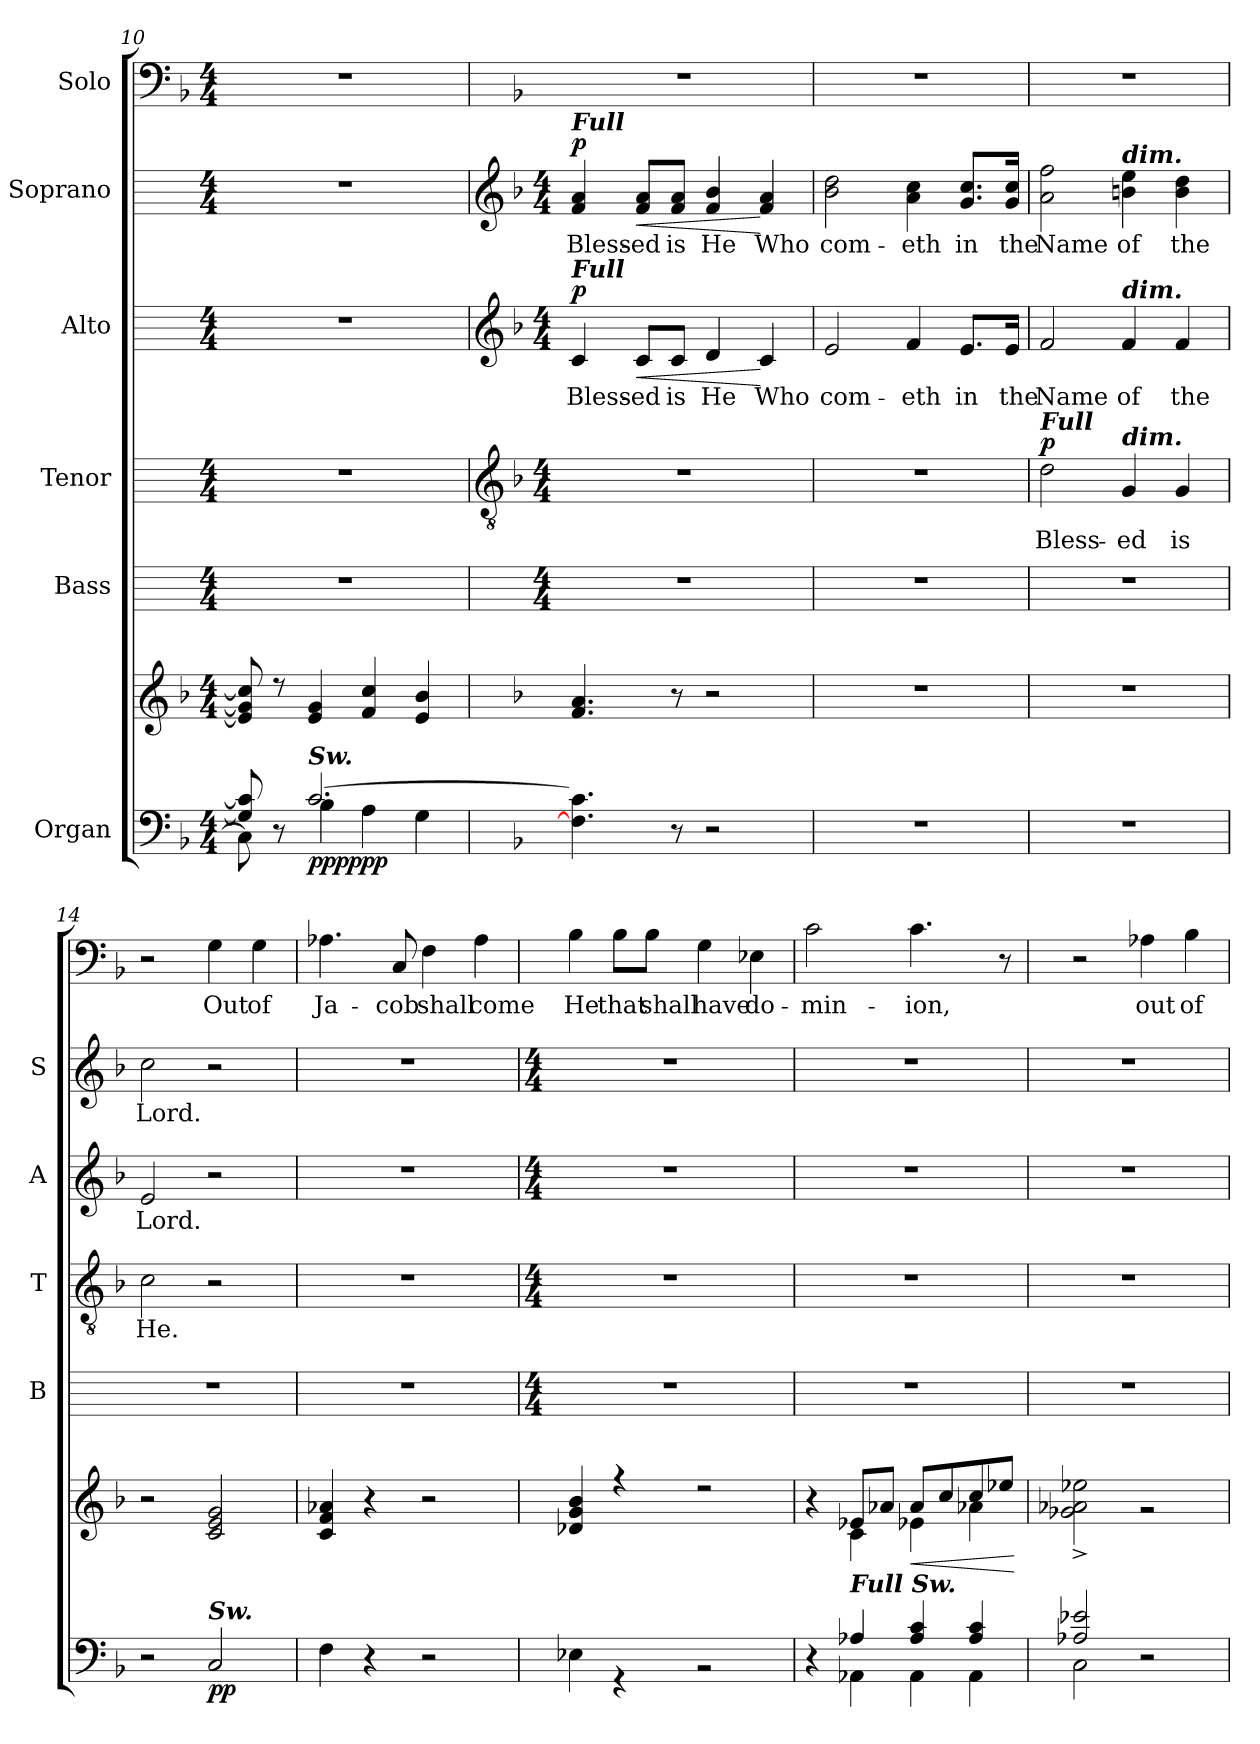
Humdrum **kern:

**kern	**kern	**dynam	**kern	**kern	**text	**dynam	**kern	**text	**dynam	**kern	**text	**dynam	**kern	**text
*part6	*part6	*part6	*part5	*part4	*part4	*part4	*part3	*part3	*part3	*part2	*part2	*part2	*part1	*part1
*staff7	*staff6	*staff6/7	*staff5	*staff4	*staff4	*staff4	*staff3	*staff3	*staff3	*staff2	*staff2	*staff2	*staff1	*staff1
*I"Organ	*	*	*I"Bass	*I"Tenor	*	*	*I"Alto	*	*	*I"Soprano	*	*	*I"Solo	*
*	*	*	*I'B	*I'T	*	*	*I'A	*	*	*I'S	*	*	*	*
*clefF4	*clefG2	*	*	*	*	*	*	*	*	*	*	*	*clefF4	*
*k[b-]	*k[b-]	*	*	*	*	*	*	*	*	*	*	*	*k[b-]	*
*F:	*F:	*	*	*	*	*	*	*	*	*	*	*	*F:	*
*M4/4	*M4/4	*	*M4/4	*M4/4	*	*	*M4/4	*	*	*M4/4	*	*	*M4/4	*
=10	=10	=10	=10	=10	=10	=10	=10	=10	=10	=10	=10	=10	=10	=10
*^	*^	*	*	*	*	*	*	*	*	*	*	*	*	*
8G/] 8c/]	8C\]	8e/] 8g/] 8cc/]	1ryy	.	1r	1r	.	.	1r	.	.	1r	.	.	1r	.
8ryy	8r	8r	.	.	.	.	.	.	.	.	.	.	.	.	.	.
!LO:TX:a:Bi:t=Sw.	!	!	!	!	!	!	!	!	!	!	!	!	!	!	!	!
!	!	!	!	!LO:DY:b=2	!	!	!	!	!	!	!	!	!	!	!	!
!	!	!	!	!LO:DY:n=1:b=2	!	!	!	!	!	!	!	!	!	!	!	!
!	!	!	!	!LO:DY:n=2:b	!	!	!	!	!	!	!	!	!	!	!	!
[2.c/	4B-\	4e/ 4g/	.	pp pp pp	.	.	.	.	.	.	.	.	.	.	.	.
.	4A\	4f/ 4cc/	.	.	.	.	.	.	.	.	.	.	.	.	.	.
.	4G\	4e/ 4b-/	.	.	.	.	.	.	.	.	.	.	.	.	.	.
*v	*v	*	*	*	*	*	*	*	*	*	*	*	*	*	*	*
*	*v	*v	*	*	*	*	*	*	*	*	*	*	*	*	*
!!LO:LB:g=z
=11	=11	=11	=11	=11	=11	=11	=11	=11	=11	=11	=11	=11	=11	=11
*	*	*	*	*clefGv2	*	*	*clefG2	*	*	*clefG2	*	*	*	*
*	*	*	*	*k[b-]	*	*	*k[b-]	*	*	*k[b-]	*	*	*	*
*	*	*	*	*F:	*	*	*F:	*	*	*F:	*	*	*	*
*	*	*	*M4/4	*M4/4	*	*	*M4/4	*	*	*M4/4	*	*	*	*
*^	*	*	*	*	*	*	*	*	*	*	*	*	*	*
!	!	!	!	!	!	!	!	!	!	!	!LO:TX:a:Bi:t=Full	!	!	!	!
!	!	!	!	!	!	!	!	!LO:TX:a:Bi:t=Full	!	!	!	!	!	!	!
!	!	!	!	!	!	!	!	!	!LO:LY:b	!LO:DY:b	!	!LO:LY:b	!LO:DY:b	!	!
*v	*v	*	*	*	*	*	*	*	*	*	*	*	*	*	*
4.F\] 4.c\]	4.f/ 4.a/	.	1r	1r	.	.	4c	Bless-	p	4f 4a	Bless-	p	1r	.
!	!	!	!	!	!	!	!	!LO:LY:b	!LO:HP:b	!	!LO:LY:b	!LO:HP:b	!	!
.	.	.	.	.	.	.	8c/L	-ed	<	8f/ 8a/L	-ed	<	.	.
!	!	!	!	!	!	!	!	!LO:LY:b	!	!	!LO:LY:b	!	!	!
8r	8r	.	.	.	.	.	8c/J	is	.	8f/ 8a/J	is	.	.	.
!	!	!	!	!	!	!	!	!LO:LY:b	!	!	!LO:LY:b	!	!	!
2r	2r	.	.	.	.	.	4d	He	.	4f 4b-	He	.	.	.
!	!	!	!	!	!	!	!	!LO:LY:b	!	!	!LO:LY:b	!	!	!
.	.	.	.	.	.	.	4c	Who	[	4f 4a	Who	[	.	.
=12	=12	=12	=12	=12	=12	=12	=12	=12	=12	=12	=12	=12	=12	=12
!	!	!	!	!	!	!	!	!LO:LY:b	!	!	!LO:LY:b	!	!	!
1r	1r	.	1r	1r	.	.	2e	com-	.	2b- 2dd	com-	.	1r	.
!	!	!	!	!	!	!	!	!LO:LY:b	!	!	!LO:LY:b	!	!	!
.	.	.	.	.	.	.	4f	-eth	.	4a 4cc	-eth	.	.	.
!	!	!	!	!	!	!	!	!LO:LY:b	!	!	!LO:LY:b	!	!	!
.	.	.	.	.	.	.	8.e/L	in	.	8.g/ 8.cc/L	in	.	.	.
!	!	!	!	!	!	!	!	!LO:LY:b	!	!	!LO:LY:b	!	!	!
.	.	.	.	.	.	.	16e/Jk	the	.	16g/ 16cc/Jk	the	.	.	.
=13	=13	=13	=13	=13	=13	=13	=13	=13	=13	=13	=13	=13	=13	=13
!	!	!	!	!LO:TX:a:Bi:t=Full	!	!	!	!	!	!	!	!	!	!
!	!	!	!	!	!LO:LY:b	!LO:DY:b	!	!LO:LY:b	!	!	!LO:LY:b	!	!	!
1r	1r	.	1r	2d	Bless-	p	2f	Name	.	2a 2ff	Name	.	1r	.
!	!	!	!	!	!	!	!	!	!	!LO:TX:a:Bi:t=dim.	!	!	!	!
!	!	!	!	!	!	!	!LO:TX:a:Bi:t=dim.	!	!	!	!	!	!	!
!	!	!	!	!LO:TX:a:Bi:t=dim.	!	!	!	!	!	!	!	!	!	!
!	!	!	!	!	!LO:LY:b	!	!	!LO:LY:b	!	!	!LO:LY:b	!	!	!
.	.	.	.	4G	-ed	.	4f	of	.	4bn 4ee	of	.	.	.
!	!	!	!	!	!LO:LY:b	!	!	!LO:LY:b	!	!	!LO:LY:b	!	!	!
.	.	.	.	4G	is	.	4f	the	.	4b 4dd	the	.	.	.
=14	=14	=14	=14	=14	=14	=14	=14	=14	=14	=14	=14	=14	=14	=14
!	!	!	!	!	!LO:LY:b	!	!	!LO:LY:b	!	!	!LO:LY:b	!	!	!
2r	2r	.	1r	2c	He.	.	2e	Lord.	.	2cc	Lord.	.	2r	.
!LO:TX:a:Bi:t=Sw.	!	!	!	!	!	!	!	!	!	!	!	!	!	!
!	!	!LO:DY:b=2	!	!	!	!	!	!	!	!	!	!	!	!LO:LY:b
!	!	!LO:DY:n=1:b	!	!	!	!	!	!	!	!	!	!	!	!
2C/	2c 2e 2g	p p	.	2r	.	.	2r	.	.	2r	.	.	4G	Out
!	!	!	!	!	!	!	!	!	!	!	!	!	!	!LO:LY:b
.	.	.	.	.	.	.	.	.	.	.	.	.	4G	of
=15	=15	=15	=15	=15	=15	=15	=15	=15	=15	=15	=15	=15	=15	=15
!	!	!	!	!	!	!	!	!	!	!	!	!	!	!LO:LY:b
4F	4c 4f 4a-X	.	1r	1r	.	.	1r	.	.	1r	.	.	4.A-X	Ja-
4r	4r	.	.	.	.	.	.	.	.	.	.	.	.	.
!	!	!	!	!	!	!	!	!	!	!	!	!	!	!LO:LY:b
.	.	.	.	.	.	.	.	.	.	.	.	.	8C	-cob
!	!	!	!	!	!	!	!	!	!	!	!	!	!	!LO:LY:b
2r	2r	.	.	.	.	.	.	.	.	.	.	.	4F	shall
!	!	!	!	!	!	!	!	!	!	!	!	!	!	!LO:LY:b
.	.	.	.	.	.	.	.	.	.	.	.	.	4A-	come
!!LO:LB:g=z
=16	=16	=16	=16	=16	=16	=16	=16	=16	=16	=16	=16	=16	=16	=16
*	*	*	*M4/4	*M4/4	*	*	*M4/4	*	*	*M4/4	*	*	*	*
*^	*^	*	*	*	*	*	*	*	*	*	*	*	*	*
!	!	!	!	!	!	!	!	!	!	!	!	!	!	!	!	!LO:LY:b
1ryy	4E-X\	4d-X/ 4g/ 4b-/	1ryy	.	1r	1r	.	.	1r	.	.	1r	.	.	4B-	He
!	!	!	!	!	!	!	!	!	!	!	!	!	!	!	!	!LO:LY:b
.	4r	4r	.	.	.	.	.	.	.	.	.	.	.	.	8B-\L	that
!	!	!	!	!	!	!	!	!	!	!	!	!	!	!	!	!LO:LY:b
.	.	.	.	.	.	.	.	.	.	.	.	.	.	.	8B-\J	shall
!	!	!	!	!	!	!	!	!	!	!	!	!	!	!	!	!LO:LY:b
.	2r	2r	.	.	.	.	.	.	.	.	.	.	.	.	4G	have
!	!	!	!	!	!	!	!	!	!	!	!	!	!	!	!	!LO:LY:b
.	.	.	.	.	.	.	.	.	.	.	.	.	.	.	4E-X	do-
=17	=17	=17	=17	=17	=17	=17	=17	=17	=17	=17	=17	=17	=17	=17	=17	=17
!	!	!	!	!	!	!	!	!	!	!	!	!	!	!	!	!LO:LY:b
4ryy	4r	4r	4ryy	.	1r	1r	.	.	1r	.	.	1r	.	.	2c	-min-
!LO:TX:a:Bi:t=Full Sw.	!	!	!	!	!	!	!	!	!	!	!	!	!	!	!	!
4A-X/	4AA-X\	8e-X/L	4c\	.	.	.	.	.	.	.	.	.	.	.	.	.
.	.	8a-X/J	.	.	.	.	.	.	.	.	.	.	.	.	.	.
!	!	!	!	!LO:HP:b	!	!	!	!	!	!	!	!	!	!	!	!LO:LY:b
4A-/ 4c/	4AA-\	8a-/L	4e-X\	<	.	.	.	.	.	.	.	.	.	.	4.c	-ion,
.	.	8cc/	.	.	.	.	.	.	.	.	.	.	.	.	.	.
4A-/ 4c/	4AA-\	8cc/	4a-X\	.	.	.	.	.	.	.	.	.	.	.	.	.
.	.	8ee-X/J	.	.	.	.	.	.	.	.	.	.	.	.	8r	.
*v	*v	*	*	*	*	*	*	*	*	*	*	*	*	*	*	*
*	*v	*v	*	*	*	*	*	*	*	*	*	*	*	*	*
.	.	[	.	.	.	.	.	.	.	.	.	.	.	.
=18	=18	=18	=18	=18	=18	=18	=18	=18	=18	=18	=18	=18	=18	=18
*^	*^	*	*	*	*	*	*	*	*	*	*	*	*	*
2A-X/ 2e-X/	2C\	1ryy	2g-X\^ 2a-X\^ 2ee-X\^	.	1r	1r	.	.	1r	.	.	1r	.	.	2r	.
!	!	!	!	!	!	!	!	!	!	!	!	!	!	!	!	!LO:LY:b
2ryy	2r	.	2r	.	.	.	.	.	.	.	.	.	.	.	4A-X	out
!	!	!	!	!	!	!	!	!	!	!	!	!	!	!	!	!LO:LY:b
.	.	.	.	.	.	.	.	.	.	.	.	.	.	.	4B-	of
*v	*v	*	*	*	*	*	*	*	*	*	*	*	*	*	*	*
*	*v	*v	*	*	*	*	*	*	*	*	*	*	*	*	*
=	=	=	=	=	=	=	=	=	=	=	=	=	=	=
*-	*-	*-	*-	*-	*-	*-	*-	*-	*-	*-	*-	*-	*-	*-
